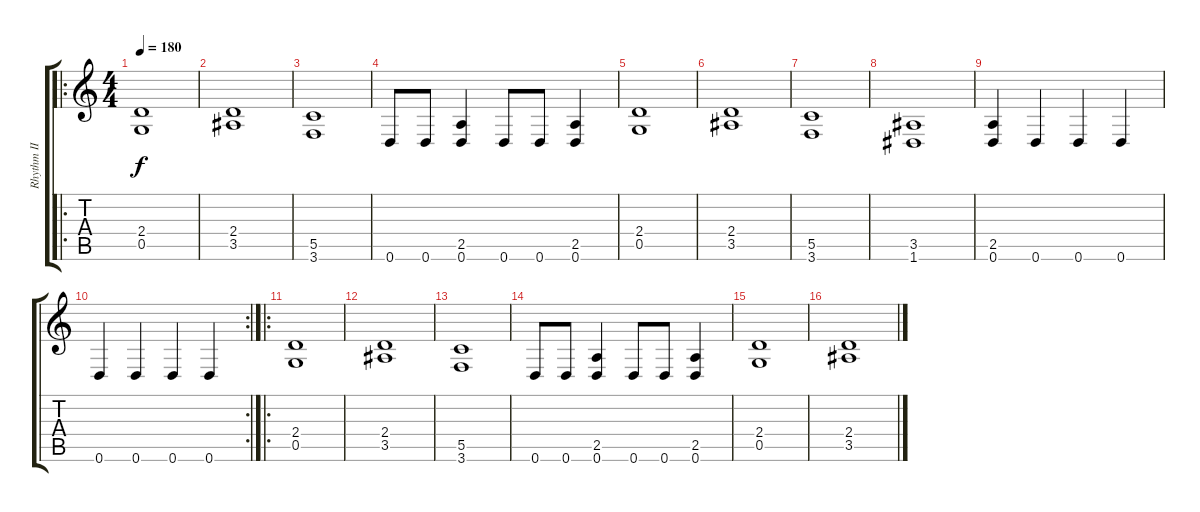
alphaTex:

\track ("Rhythm II" "Rhythm II") {instrument distortionguitar}
\staff {score tabs}
\tuning (D4 A3 F3 C3 G2 D2) {hide}
\ro
\ts (4 4)
\tempo 180
\clef g2
\ks c
(2.4 0.5).1{dy f} |
(2.4 3.5).1 |
(5.5 3.6).1 |
0.6.8 0.6.8 (2.5 0.6).4 0.6.8 0.6.8 (2.5 0.6).4 |
(2.4 0.5).1 |
(2.4 3.5).1 |
(5.5 3.6).1 |
(3.5 1.6).1 |
(2.5 0.6).4 0.6.4 0.6.4 0.6.4 |
\rc 2
0.6.4 0.6.4 0.6.4 0.6.4 |
\ro
(2.4 0.5).1 |
(2.4 3.5).1 |
(5.5 3.6).1 |
0.6.8 0.6.8 (2.5 0.6).4 0.6.8 0.6.8 (2.5 0.6).4 |
(2.4 0.5).1 |
(2.4 3.5).1
